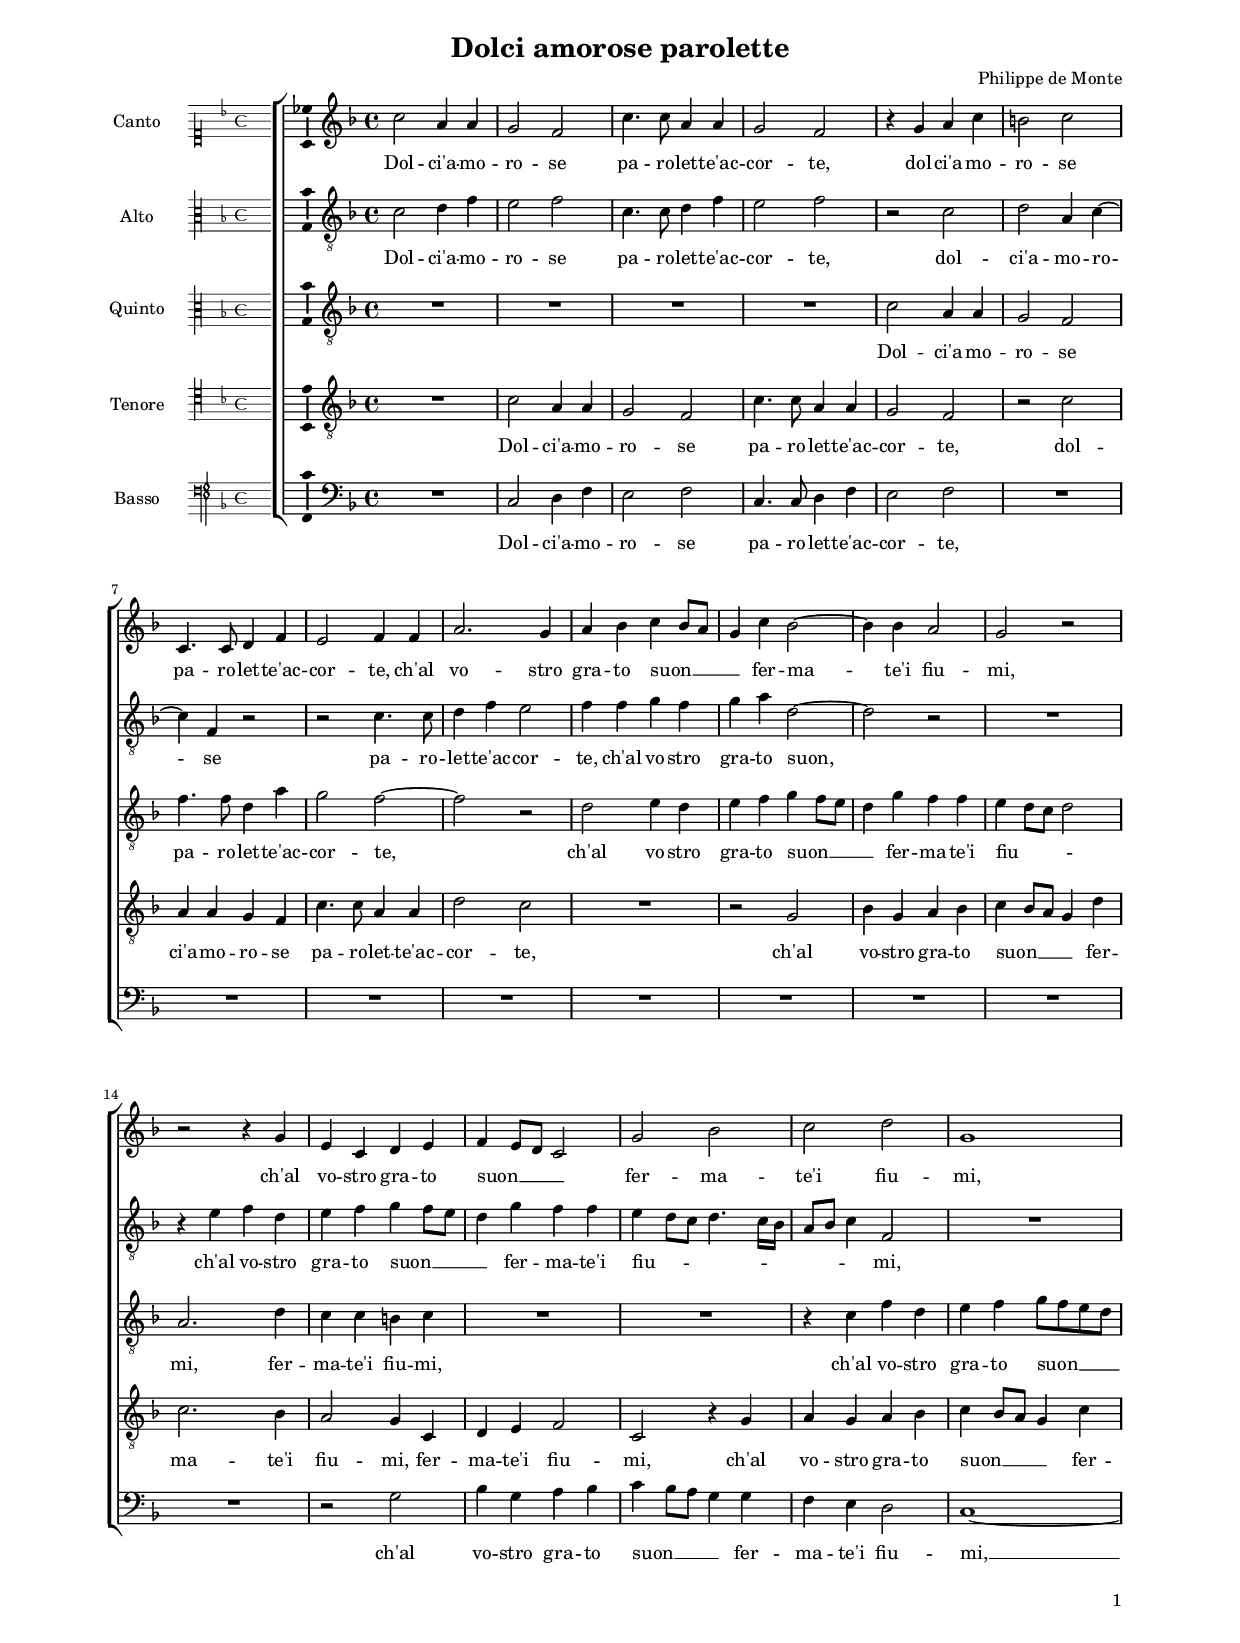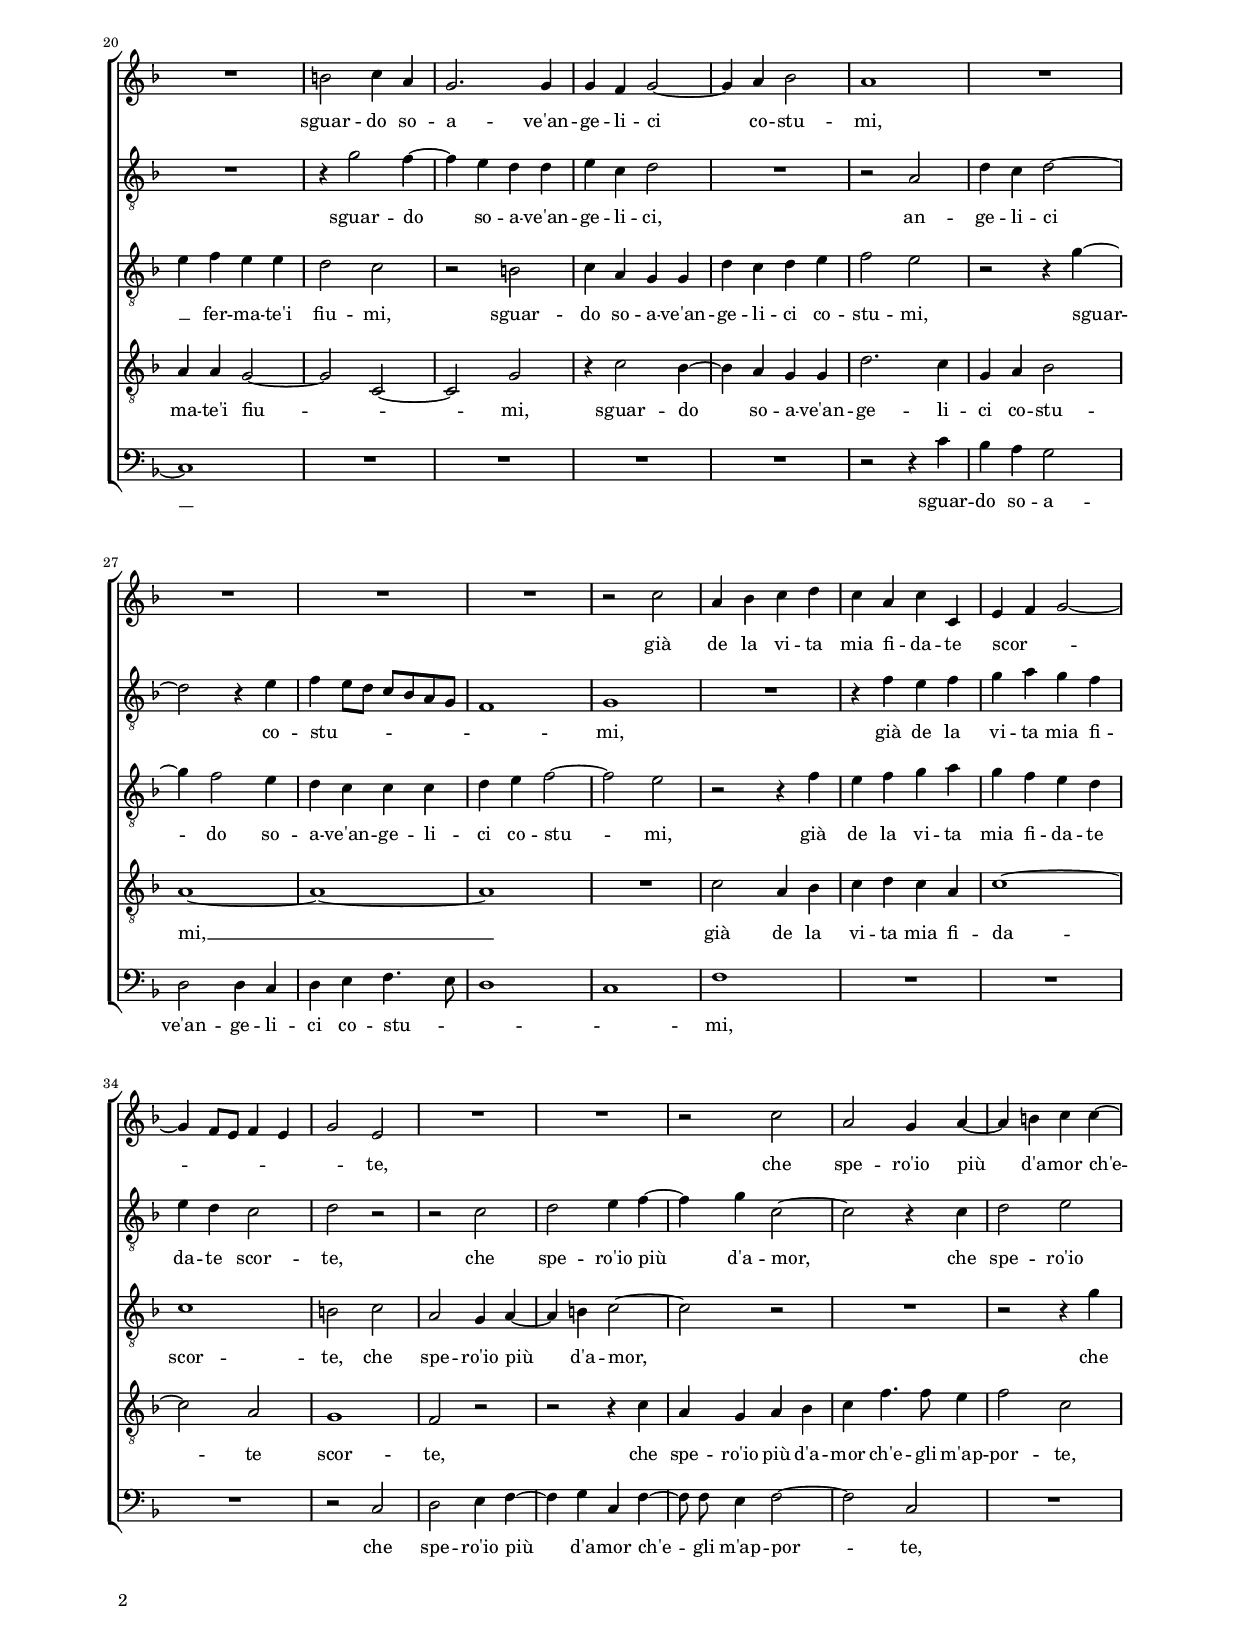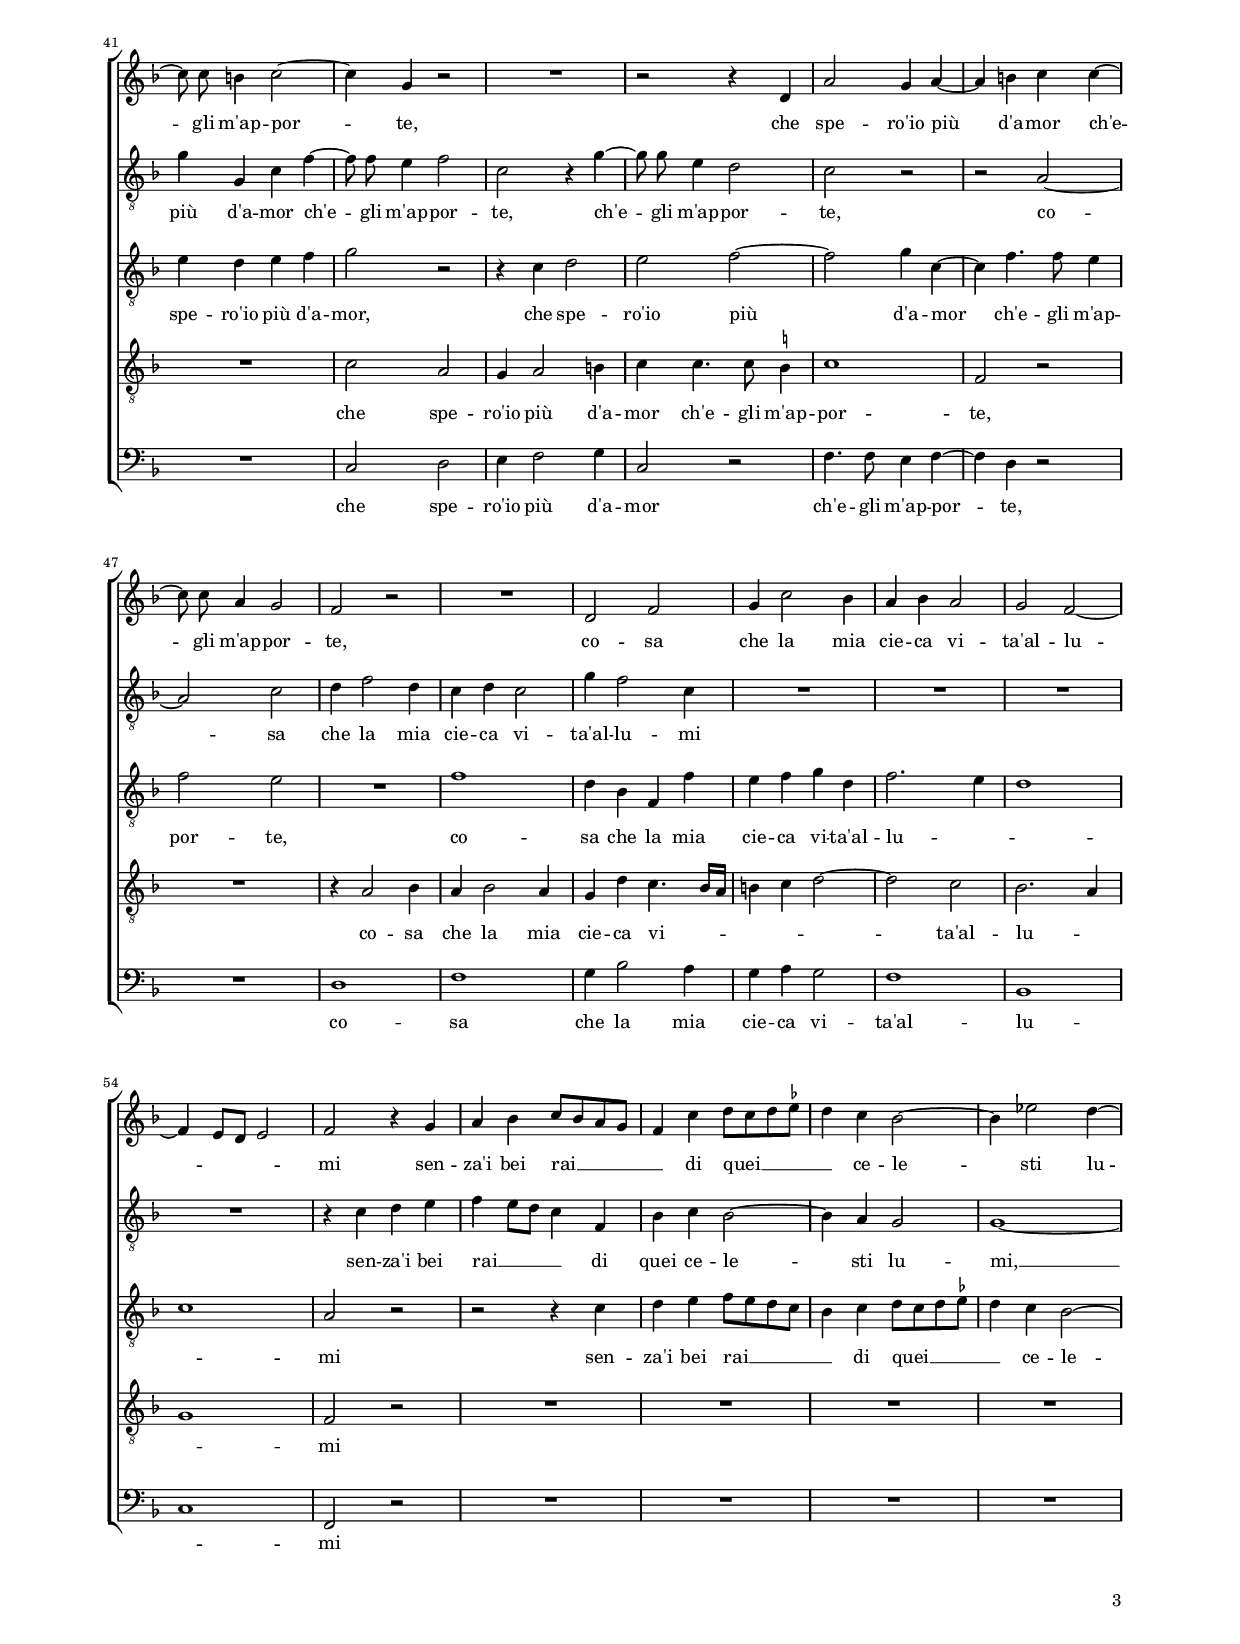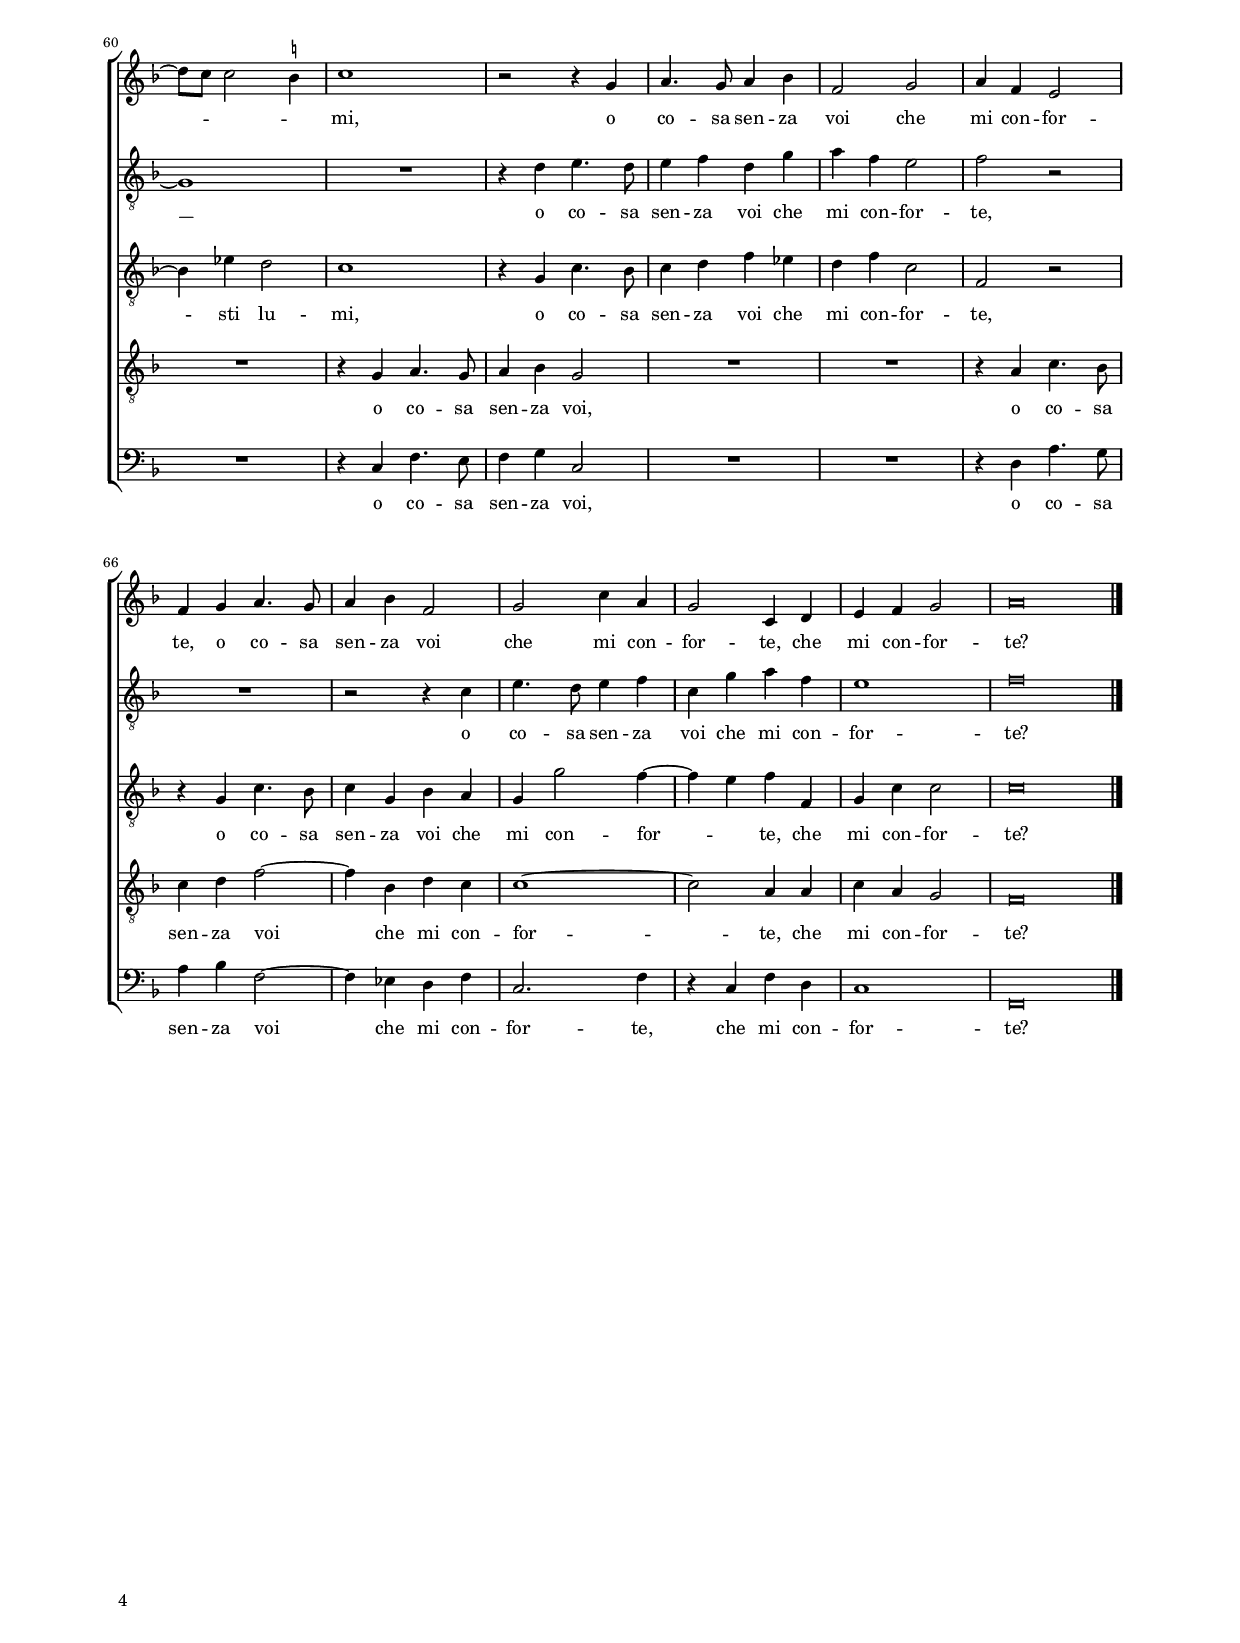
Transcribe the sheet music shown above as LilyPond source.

\header
{
	title="Dolci amorose parolette"
	composer="Philippe de Monte"
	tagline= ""
}

\version "2.24.4"
\language deutsch
#(set-global-staff-size 15)
% #(set-default-paper-size "letter")
#(ly:set-option 'point-and-click #f)


	
	ficta = { \once \set suggestAccidentals = ##t }
	
	forget = #(define-music-function (music) (ly:music?) #{
		\accidentalStyle forget
		$music
		\accidentalStyle default
		#})
	
	ki = \autoBeamOff
	be = \autoBeamOn


\paper
	{
	top-margin = 1.8 \cm
	bottom-margin = 1.2 \cm
	left-margin = 2 \cm
	right-margin = 2 \cm
	ragged-bottom = ##f
	ragged-last-bottom = ##t
	print-page-number = ##f
	score-system-spacing = #'((basic-distance . 16) (minimum-distance . 14) (padding . 5) (strechability . 150))
	system-system-spacing = #'((basic-distance . 16) (minimum-distance . 14) (padding . 5) (strechability . 150))
	oddFooterMarkup=\markup   \fill-line { "" \fromproperty #'page:page-number-string }
	evenFooterMarkup=\markup  \fill-line { \fromproperty #'page:page-number-string "" }
	last-bottom-spacing = #'((basic-distance . 12) (minimum-distance . 7) (padding . 4))
%	systems-per-page = 3
	system-count = 11
%	page-count = 6
%	min-systems-per-page = 3
	}

%%%%%%%%%%%%%%%%%%%  INCIPIT  %%%%%%%%%%%%%%%%%%%%%


incipitcantus = \relative c' {
	\time 4/4
	\clef "petrucci-c1"
	\key f \major
	}

incipitcantusVoice = <<
	\new MensuralVoice <<
		{ s1 \noBreak }
		\incipitcantus
	>>
	>>


incipitaltus = \relative c' {
	\time 4/4
	\clef "petrucci-c3"
	\key f \major
	s4 \bar ""
	}

incipitaltusVoice = <<
	\new MensuralVoice <<
		{ s1 \noBreak }
		\incipitaltus
	>>
	>>


incipitquintus = \relative c' {
	\time 4/4
	\clef "petrucci-c3"
	\key f \major
	}

incipitquintusVoice = <<
	\new MensuralVoice <<
		{ s1 \noBreak }
		\incipitquintus
	>>
	>>


incipittenor = \relative c' {
	\time 4/4
	\clef "petrucci-c4"
	\key f \major
	}

incipittenorVoice = <<
	\new MensuralVoice <<
		{ s1 \noBreak }
		\incipittenor
	>>
	>>


incipitbassus= \relative c {
	\time 4/4
	\clef "petrucci-f4"
	\key f \major
	}

incipitbassusVoice = <<
	\new MensuralVoice <<
		{ s1 \noBreak }
		\incipitbassus
	>>
	>>

%%%%%%%%%%%%%%%%%%%%%%%%%%%%%%%%%%%%%%%%%%%%%%%
	

global = {
	\key f \major
	\time 4/4
	\set Score.tempoHideNote = ##t
	\tempo 4 = 110
	\skip 1*70
	\set Score.measureLength = #(ly:make-moment 2/1)
	\skip 1*2 \bar "|."
	}


cantus =  \relative c''
	{
	c2 a4 a
	g2 f
	c'4. c8 a4 a
	g2 f
%5
	r4 g a c |
	h2 c
	c,4. c8 d4 f
	e2 f4 f
	a2. g4
%10
	a4 b c b8 a |
	g4 c b2~
	b4 b a2
	g2 r
	r2 r4 g
%15
	e4 c d e |
	f4 e8 d c2
	g'2 b
	c2 d
	g,1
%20
	R1 |
	h2 c4 a
	g2. g4
	g4 f g2~
	g4 a b2
%25
	a1 |
	R1
	R1
	R1
	R1
%30
	r2 c |
	a4 b c d
	c4 a c c,
	e4 f g2~
	g4 f8 e f4 e
%35
	g2 e |
	R1
	R1
	r2 c'
	a2 g4 a~
%40
	a4 h c c~ |
	\ki c8 c \be h4 c2~
	c4 g r2
	R1
	r2 r4 d
%45
	a'2 g4 a~ |
	a4 h c c~
	\ki c8 c \be a4 g2
	f2 r
	R1
%50
	d2 f |
	g4 c2 b4
	a4 b a2
	g2 f~
	f4 e8 d e2
%55
	f2 r4 g |
	a4 b c8 b a g
	f4 c' d8 c d \ficta es
	d4 c b2~
	b4 es2 d4~
%60
	d8 c c2 \ficta h4 |
	c1
	r2 r4 g
	a4. g8 a4 b
	f2 g
%65
	a4 f e2 |
	f4 g a4. g8
	a4 b f2
	g2 c4 a
	g2 c,4 d
%70
	e4 f g2 |
	a\breve |
	}


altus =  \relative c'
	{
	c2 d4 f
	e2 f
	c4. c8 d4 f
	e2 f
%5
	r2 c |
	d2 a4 c~
	c4 f, r2
	r2 c'4. c8
	d4 f e2
%10
	f4 f g f |
	g4 a d,2~
	d2 r
	R1
	r4 e f d
%15
	e4 f g f8 e |
	d4 g f f
	e4 d8 c d4. c16 b
	a8 b c4 f,2
	R1
%20
	R1 |
	r4 g'2 f4~
	f4 e d d
	e4 c d2
	R1
%25
	r2 a |
	d4 c d2~
	d2 r4 e
	f4 e8 d c b a g
	f1
%30
	g1 |
	R1
	r4 f' e f
	g4 a g f
	e4 d c2
%35
	d2 r |
	r2 c
	d2 e4 f~
	f4 g c,2~
	c2 r4 c
%40
	d2 e |
	g4 g, c f~
	\ki f8 f \be e4 f2
	c2 r4 g'~
	\ki g8 g \be e4 d2
%45
	c2 r |
	r2 a~
	a2 c
	d4 f2 d4
	c4 d c2
%50
	g'4 f2 c4 |
	R1
	R1
	R1
	R1
%55
	r4 c d e |
	f4 e8 d c4 f,
	b4 c b2~
	b4 a g2
	g1~
%60
	g1 |
	R1
	r4 d' e4. d8
	e4 f d g
	a4 f e2
%65
	f2 r |
	R1
	r2 r4 c
	e4. d8 e4 f
	c4 g' a f
%70
	e1 |
	f\breve |
	}


quintus =  \relative c'
	{
	R1
	R1
	R1
	R1
%5
	c2 a4 a |
	g2 f
	f'4. f8 d4 a'
	g2 f~
	f2 r
%10
	d2 e4 d |
	e4 f g f8 e
	d4 g f f
	e4 d8 c d2
	a2. d4
%15
	c4 c h c |
	R1
	R1
	r4 c f d
	e4 f g8 f e d
%20
	e4 f e e |
	d2 c
	r2 h
	c4 a g g
	d'4 c d e
%25
	f2 e |
	r2 r4 g~
	g4 f2 e4
	d4 c c c
	d4 e f2~
%30
	f2 e |
	r2 r4 f
	e4 f g a
	g4 f e d
	c1
%35
	h2 c |
	a2 g4 a~
	a4 h c2~
	c2 r
	R1
%40
	r2 r4 g' |
	e4 d e f
	g2 r
	r4 c, d2
	e2 f~
%45
	f2 g4 c,~ |
	c4 f4. f8 e4
	f2 e
	R1
	f1
%50
	d4 b f f' |
	e4 f g d
	f2. e4
	d1
	c1
%55
	a2 r |
	r2 r4 c
	d4 e f8 e d c
	b4 c d8 c d \ficta es
	d4 c b2~
%60
	b4 es d2 |
	c1
	r4 g c4. b8
	c4 d f es
	d4 f c2
%65
	f,2 r |
	r4 g c4. b8
	c4 g b a
	g4 g'2 f4~
	f4 e f f,
%70
	g4 c c2 |
	c\breve |
	}


tenor  =  \relative c'
	{
	R1
	c2 a4 a
	g2 f
	c'4. c8 a4 a
%5
	g2 f |
	r2 c'
	a4 a g f
	c'4. c8 a4 a
	d2 c
%10
	R1 |
	r2 g
	b4 g a b
	c4 b8 a g4 d'
	c2. b4
%15
	a2 g4 c, |
	d4 e f2
	c2 r4 g'
	a4 g a b
	c4 b8 a g4 c
%20
	a4 a g2~ |
	g2 c,~
	c2 g'
	r4 c2 b4~
	b4 a g g
%25
	d'2. c4 |
	g4 a b2
	a1~
	a1~
	a1
%30
	R1 |
	c2 a4 b
	c4 d c a
	c1~
	c2 a
%35
	g1 |
	f2 r
	r2 r4 c'
	a4 g a b
	c4 f4. f8 e4
%40
	f2 c |
	R1
	c2 a
	g4 a2 h4
	c4 c4. c8 \ficta h4
%45
	c1 |
	f,2 r
	R1
	r4 a2 b4
	a4 b2 a4
%50
	g4 d' c4. b16 a |
	h4 c d2~
	d2 c
	b2. a4
	g1
%55
	f2 r |
	R1
	R1
	R1
	R1
%60
	R1 |
	r4 g a4. g8
	a4 b g2
	R1
	R1
%65
	r4 a c4. b8 |
	c4 d f2~
	f4 b, d c
	c1~
	c2 a4 a
%70
	c4 a g2 |
	f\breve |
	}


bassus  =  \relative c
	{
	R1
	c2 d4 f
	e2 f
	c4. c8 d4 f
%5
	e2 f |
	R1
	R1
	R1
	R1
%10
	R1 |
	R1
	R1
	R1
	R1
%15
	r2 g |
	b4 g a b
	c4 b8 a g4 g
	f4 e d2
	c1~
%20
	c1 |
	R1
	R1
	R1
	R1
%25
	r2 r4 c' |
	b4 a g2
	d2 d4 c
	d4 e f4. e8
	d1
%30
	c1 |
	f1
	R1
	R1
	R1
%35
	r2 c |
	d2 e4 f~
	f4 g c, f~
	\ki f8 f \be e4 f2~
	f2 c
%40
	R1 |
	R1
	c2 d
	e4 f2 g4
	c,2 r
%45
	f4. f8 e4 f~ |
	f4 d r2
	R1
	d1
	f1
%50
	g4 b2 a4 |
	g4 a g2
	f1
	b,1
	c1
%55
	f,2 r |
	R1
	R1
	R1
	R1
%60
	R1 |
	r4 c' f4. e8
	f4 g c,2
	R1
	R1
%65
	r4 d a'4. g8 |
	a4 b f2~
	f4 es d f
	c2. f4
	r4 c f4 d
%70
	c1 |
	f,\breve |
	}


lyricscantus = \lyricmode {
	Dol -- ci'a -- mo -- ro -- se pa -- ro -- let -- te'ac -- cor -- te,
	dol -- ci'a -- mo -- ro -- se pa -- ro -- let -- te'ac -- cor -- te,
	ch'al vo -- stro gra -- to suon __ _ _ _ fer -- ma -- te'i fiu -- mi,
	ch'al vo -- stro gra -- to suon __ _ _ _ fer -- ma -- te'i fiu -- mi,
	sguar -- do so -- a -- ve'an -- ge -- li -- ci co -- stu -- mi,
	già de la vi -- ta mia fi -- da -- te scor -- _ _ _ _ _ _ _ te,
	che spe -- ro'io più d'a -- mor ch'e -- gli m'ap -- por -- te,
	che spe -- ro'io più d'a -- mor ch'e -- gli m'ap -- por -- te,
	co -- sa che la mia cie -- ca vi -- ta'al -- lu -- _ _ _ mi
	sen -- za'i bei rai __ _ _ _ _ di quei __ _ _ _ _ ce -- le -- sti lu -- _ _ _ mi,
	o co -- sa sen -- za voi che mi con -- for -- te,
	o co -- sa sen -- za voi che mi con -- for -- te,
	che mi con -- for -- te?
	}


lyricsaltus = \lyricmode {
	Dol -- ci'a -- mo -- ro -- se pa -- ro -- let -- te'ac -- cor -- te,
	dol -- ci'a -- mo -- ro -- se pa -- ro -- let -- te'ac -- cor -- te,
	ch'al vo -- stro gra -- to suon,
	ch'al vo -- stro gra -- to suon __ _ _ _ fer -- ma -- te'i fiu -- _ _ _ _ _ _ _ _  mi,
	sguar -- do so -- a -- ve'an -- ge -- li -- ci,
	an -- ge -- li -- ci co -- stu -- _ _ _ _ _ _ _ mi,
	già de la vi -- ta mia fi -- da -- te scor -- te,
	che spe -- ro'io più d'a -- mor,
	che spe -- ro'io più d'a -- mor ch'e -- gli m'ap -- por -- te,
	ch'e -- gli m'ap -- por -- te,
	co -- sa che la mia cie -- ca vi -- ta'al -- lu -- mi
	sen -- za'i bei rai __ _ _ _ di quei ce -- le -- sti lu -- mi, __
	o co -- sa sen -- za voi che mi con -- for -- te,
	o co -- sa sen -- za voi che mi con -- for -- te?
	}


lyricsquintus = \lyricmode {
	Dol -- ci'a -- mo -- ro -- se pa -- ro -- let -- te'ac -- cor -- te,
	ch'al vo -- stro gra -- to suon __ _ _ _ fer -- ma -- te'i fiu -- _ _ _ mi,
	fer -- ma -- te'i fiu -- mi,
	ch'al vo -- stro gra -- to suon __ _ _ _ _ fer -- ma -- te'i fiu -- mi,
	sguar -- do so -- a -- ve'an -- ge -- li -- ci co -- stu -- mi,
	sguar -- do so -- a -- ve'an -- ge -- li -- ci co -- stu -- mi,
	già de la vi -- ta mia fi -- da -- te scor -- te,
	che spe -- ro'io più d'a -- mor,
	che spe -- ro'io più d'a -- mor,
	che spe -- ro'io più d'a -- mor ch'e -- gli m'ap -- por -- te,
	co -- sa che la mia cie -- ca vi -- ta'al -- lu -- _ _ _ mi
	sen -- za'i bei rai __ _ _ _ _ di quei __ _ _ _ _ ce -- le -- sti lu -- mi,
	o co -- sa sen -- za voi che mi con -- for -- te,
	o co -- sa sen -- za voi che mi con -- for -- _ te,
	che mi con -- for -- te?
	}


lyricstenor = \lyricmode {
	Dol -- ci'a -- mo -- ro -- se pa -- ro -- let -- te'ac -- cor -- te,
	dol -- ci'a -- mo -- ro -- se pa -- ro -- let -- te'ac -- cor -- te,
	ch'al vo -- stro gra -- to suon __ _ _ _ fer -- ma -- te'i fiu -- mi,
	fer -- ma -- te'i fiu -- mi,
	ch'al vo -- stro gra -- to suon __ _ _ _ fer -- ma -- te'i fiu -- _ mi,
	sguar -- do so -- a -- ve'an -- ge -- li -- ci co -- stu -- mi, __ 
	già de la vi -- ta mia fi -- da -- te scor -- te,
	che spe -- ro'io più d'a -- mor ch'e -- gli m'ap -- por -- te,
	che spe -- ro'io più d'a -- mor ch'e -- gli m'ap -- por -- te,
	co -- sa che la mia cie -- ca vi -- _ _ _ _ _ ta'al -- lu -- _ _ mi
	o co -- sa sen -- za voi,
	o co -- sa sen -- za voi che mi con -- for -- te,
	che mi con -- for -- te?
	}


lyricsbassus = \lyricmode {
	Dol -- ci'a -- mo -- ro -- se pa -- ro -- let -- te'ac -- cor -- te,
	ch'al vo -- stro gra -- to suon __ _ _ _ fer -- ma -- te'i fiu -- mi, __
	sguar -- do so -- a -- ve'an -- ge -- li -- ci co -- stu -- _ _ _ mi,
	che spe -- ro'io più d'a -- mor ch'e -- gli m'ap -- por -- te,
	che spe -- ro'io più d'a -- mor ch'e -- gli m'ap -- por -- te,
	co -- sa che la mia cie -- ca vi -- ta'al -- lu -- _ mi
	o co -- sa sen -- za voi,
	o co -- sa sen -- za voi che mi con -- for -- te,
	che mi con -- for -- te?
	}


\score
{  
	\transpose c c {
	\new ChoirStaff \with { \override StaffGrouper.staff-staff-spacing.basic-distance = #12 }
	<<

	\new Staff << \global
	\new Voice="v1" {
		\set Staff.instrumentName=\markup { "Canto" \hspace #2 }
		\incipit \incipitcantusVoice
		\set Staff.midiInstrument = "reed organ"
		\clef violin
		\cantus }
	\new Lyrics \lyricsto "v1" {\lyricscantus }
	>>


	\new Staff << \global
	\new Voice="v2" {
		\set Staff.instrumentName=\markup { "Alto" \hspace #2 }
		\incipit \incipitaltusVoice
		\set Staff.midiInstrument = "reed organ"
		\clef "G_8" % violin
		\altus}
	\new Lyrics \lyricsto "v2" {\lyricsaltus }
	>>


	\new Staff << \global
	\new Voice="v5" {
		\set Staff.instrumentName=\markup { "Quinto" \hspace #2 }
		\incipit \incipitquintusVoice
		\set Staff.midiInstrument = "reed organ"
		\clef "G_8" % violin
		\quintus}
	\new Lyrics \lyricsto "v5" {\lyricsquintus }
	>>


	\new Staff << \global
	\new Voice="v3" {
		\set Staff.instrumentName=\markup { "Tenore" \hspace #2 }
		\incipit \incipittenorVoice
		\set Staff.midiInstrument = "reed organ"
		\clef "G_8"
		\tenor }
	\new Lyrics \lyricsto "v3" {\lyricstenor }
	>>


	\new Staff << \global
	\new Voice="v4" {
		\set Staff.instrumentName=\markup { "Basso" \hspace #2 }
		\incipit \incipitbassusVoice
		\set Staff.midiInstrument = "reed organ"
		\clef bass
		\bassus }
	\new Lyrics \lyricsto "v4" {\lyricsbassus}
	>>

	>>
	} % transpose

	\layout
	{
	indent = 2.8 \cm
	\context { \Lyrics \override VerticalAxisGroup.nonstaff-relatedstaff-spacing.padding = #1.4 }
%	\context { \Lyrics \override LyricText.font-size = #1 }
	\context { \Staff \override TimeSignature.break-visibility = #end-of-line-invisible }
	\context { \Staff \consists Ambitus_engraver }
	\context { \Score \override BarNumber.padding = #2 }
	\context { \Voice \override NoteHead.style = #'baroque }
	}

\midi
	{
	
	}

}


% EOF
